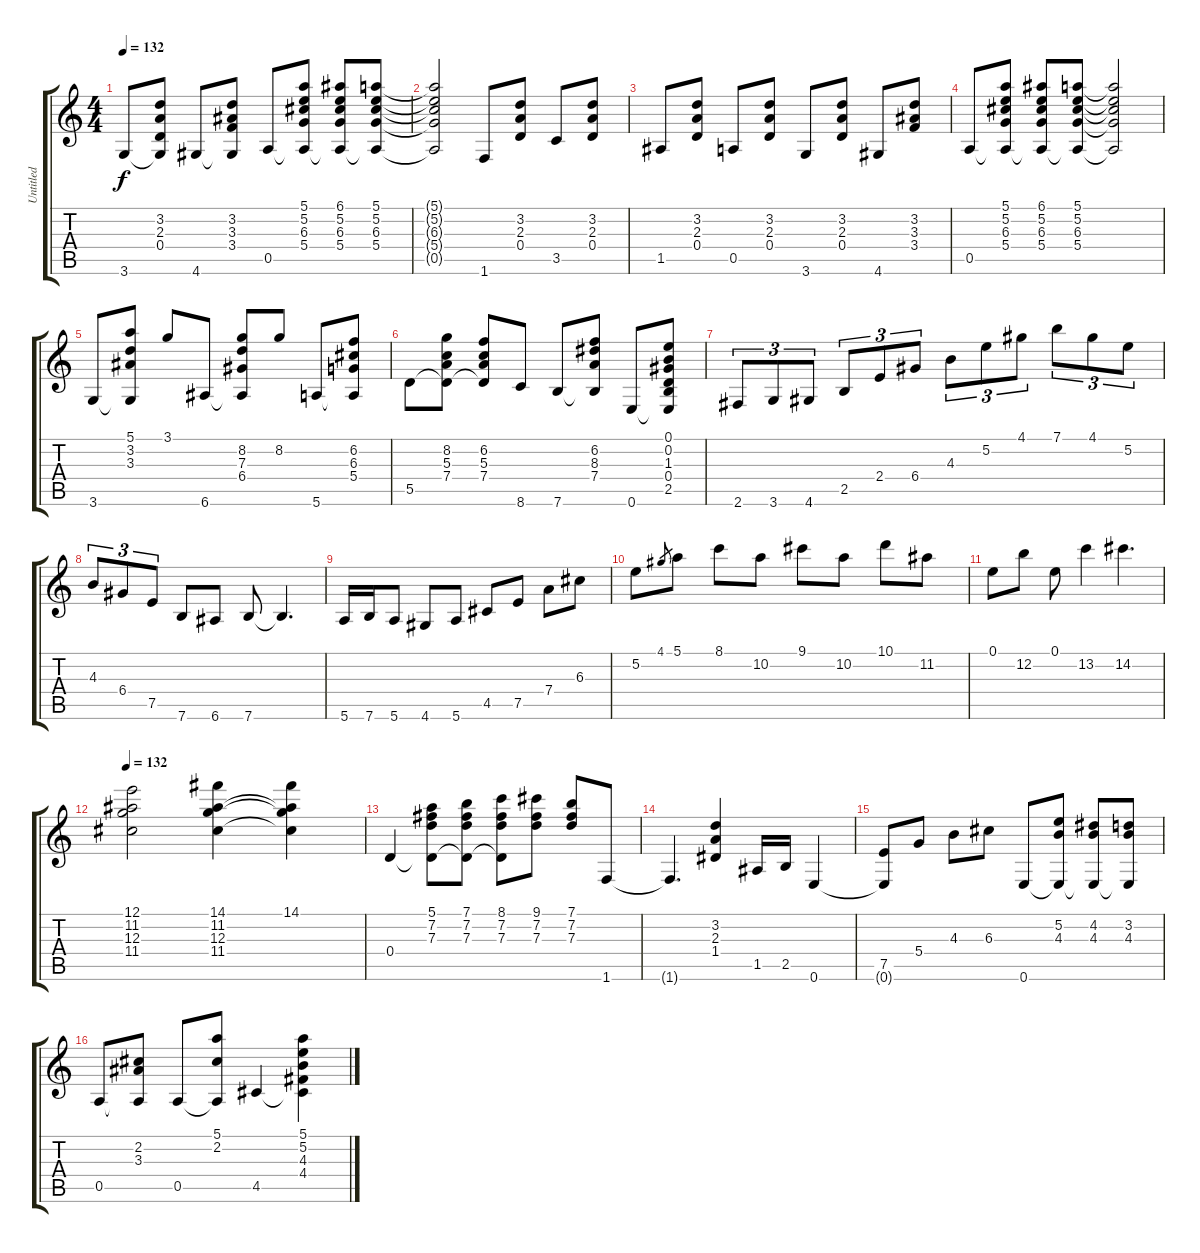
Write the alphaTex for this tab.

\track ("Untitled" "Untitled") {instrument acousticguitarsteel}
\staff {score tabs}
\tuning (E4 B3 G3 D3 A2 E2) {hide}
\ts (4 4)
\tempo 132
\clef g2
\ks c
3.6.8{dy f} (3.2 2.3 0.4 3.6{t}).8 4.6.8 (3.2 3.3 3.4 4.6{t}).8 0.5.8 (5.1 5.2 6.3 5.4 0.5{t}).8 (6.1 5.2 6.3 5.4 0.5{t}).8 (5.1 5.2 6.3 5.4 0.5{t}).8 |
(5.1{t} 5.2{t} 6.3{t} 5.4{t} 0.5{t}).2 1.6.8 (3.2 2.3 0.4).8 3.5.8 (3.2 2.3 0.4).8 |
1.5.8 (3.2 2.3 0.4).8 0.5.8 (3.2 2.3 0.4).8 3.6.8 (3.2 2.3 0.4).8 4.6.8 (3.2 3.3 3.4).8 |
0.5.8 (5.1 5.2 6.3 5.4 0.5{t}).8 (6.1 5.2 6.3 5.4 0.5{t}).8 (5.1 5.2 6.3 5.4 0.5{t}).8 (5.1{t} 5.2{t} 6.3{t} 5.4{t} 0.5{t}).2 |
3.6.8 (5.1 3.2 3.3 3.6{t}).8 3.1.8 6.6.8 (8.2 7.3 6.4 6.6{t}).8 8.2.8 5.6.8 (6.2 6.3 5.4 5.6{t}).8 |
5.5.8 (8.2 5.3 7.4 5.5{t}).8 (6.2 5.3 7.4 5.5{t}).8 8.6.8 7.6.8 (6.2 8.3 7.4 7.6{t}).8 0.6.8 (0.1 0.2 1.3 0.4 2.5 0.6{t}).8 |
2.6.8{tu (3 2)} 3.6.8{tu (3 2)} 4.6.8{tu (3 2)} 2.5.8{tu (3 2)} 2.4.8{tu (3 2)} 6.4.8{tu (3 2)} 4.3.8{tu (3 2)} 5.2.8{tu (3 2)} 4.1.8{tu (3 2)} 7.1.8{tu (3 2)} 4.1.8{tu (3 2)} 5.2.8{tu (3 2)} |
4.3.8{tu (3 2)} 6.4.8{tu (3 2)} 7.5.8{tu (3 2)} 7.6.8 6.6.8 7.6.8 7.6{t}.4{d} |
5.6.16 7.6.16 5.6.8 4.6.8 5.6.8 4.5.8 7.5.8 7.4.8 6.3.8 |
5.2.8 4.1.8{gr} 5.1.8 8.1.8 10.2.8 9.1.8 10.2.8 10.1.8 11.2.8 |
0.1.8 12.2.8 0.1.8 13.2.4 14.2.4{d} |
\tempo 132
(12.1 11.2 12.3 11.4).2 (14.1 11.2 12.3 11.4).4 (14.1 11.2{t} 12.3{t} 11.4{t}).4 |
0.4.4 (5.1 7.2 7.3 0.4{t}).8 (7.1 7.2 7.3 0.4{t}).8 (8.1 7.2 7.3 0.4{t}).8 (9.1 7.2 7.3).8 (7.1 7.2 7.3).8 1.6.8 |
1.6{t}.4{d} (3.2 2.3 1.4).4 1.5.16 2.5.16 0.6.4 |
(7.5 0.6{t}).8 5.4.8 4.3.8 6.3.8 0.6.8 (5.2 4.3 0.6{t}).8 (4.2 4.3 0.6{t}).8 (3.2 4.3 0.6{t}).8 |
0.5.8 (2.2 3.3 0.5{t}).8 0.5.8 (5.1 2.2 0.5{t}).8 4.5.4 (5.1 5.2 4.3 4.4 4.5{t}).4
